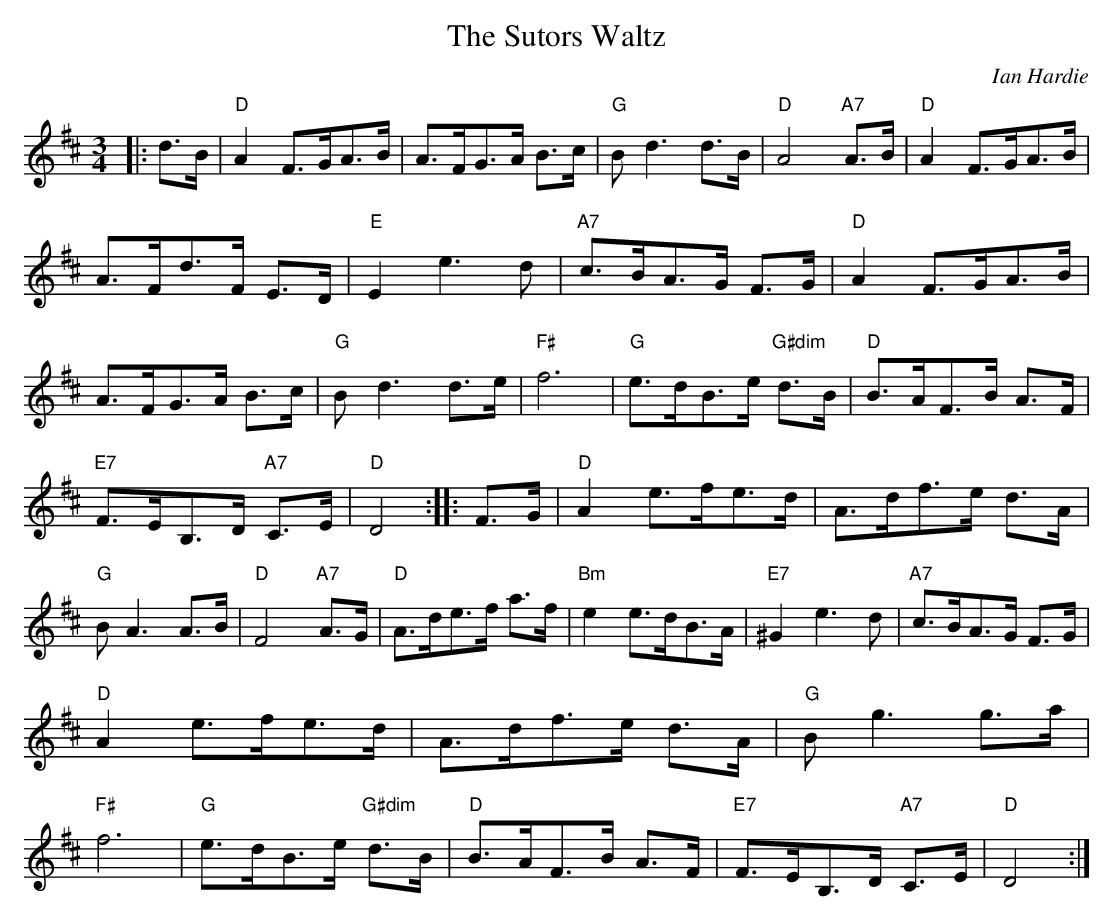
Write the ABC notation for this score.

X:1
T:Sutors Waltz, The
C:Ian Hardie
M:3/4
L:1/8
E:10
K:D
|:d>B|"D"A2 F>GA>B|A>FG>A B>c|"G"B d3 d>B|"D"A4 "A7"A>B|"D"A2 F>GA>B|\
A>Fd>F E>D|"E"E2 e3 d|"A7"c>BA>G F>G|"D"A2 F>GA>B|A>FG>A B>c|"G"B d3 d>e|"F#"f6|\
"G"e>dB>e "G#dim"d>B|"D"B>AF>B A>F|"E7"F>EB,>D "A7"C>E|"D"D4::F>G|"D"A2 e>fe>d|\
A>df>e d>A|"G"B A3 A>B|"D"F4 "A7"A>G|"D"A>de>f a>f|"Bm"e2 e>dB>A|"E7"^G2 e3 d|\
"A7"c>BA>G F>G|"D"A2 e>fe>d|A>df>e d>A|"G"B g3 g>a|"F#"f6|"G"e>dB>e "G#dim"d>B|\
"D"B>AF>B A>F|"E7"F>EB,>D "A7"C>E|"D"D4:|**
